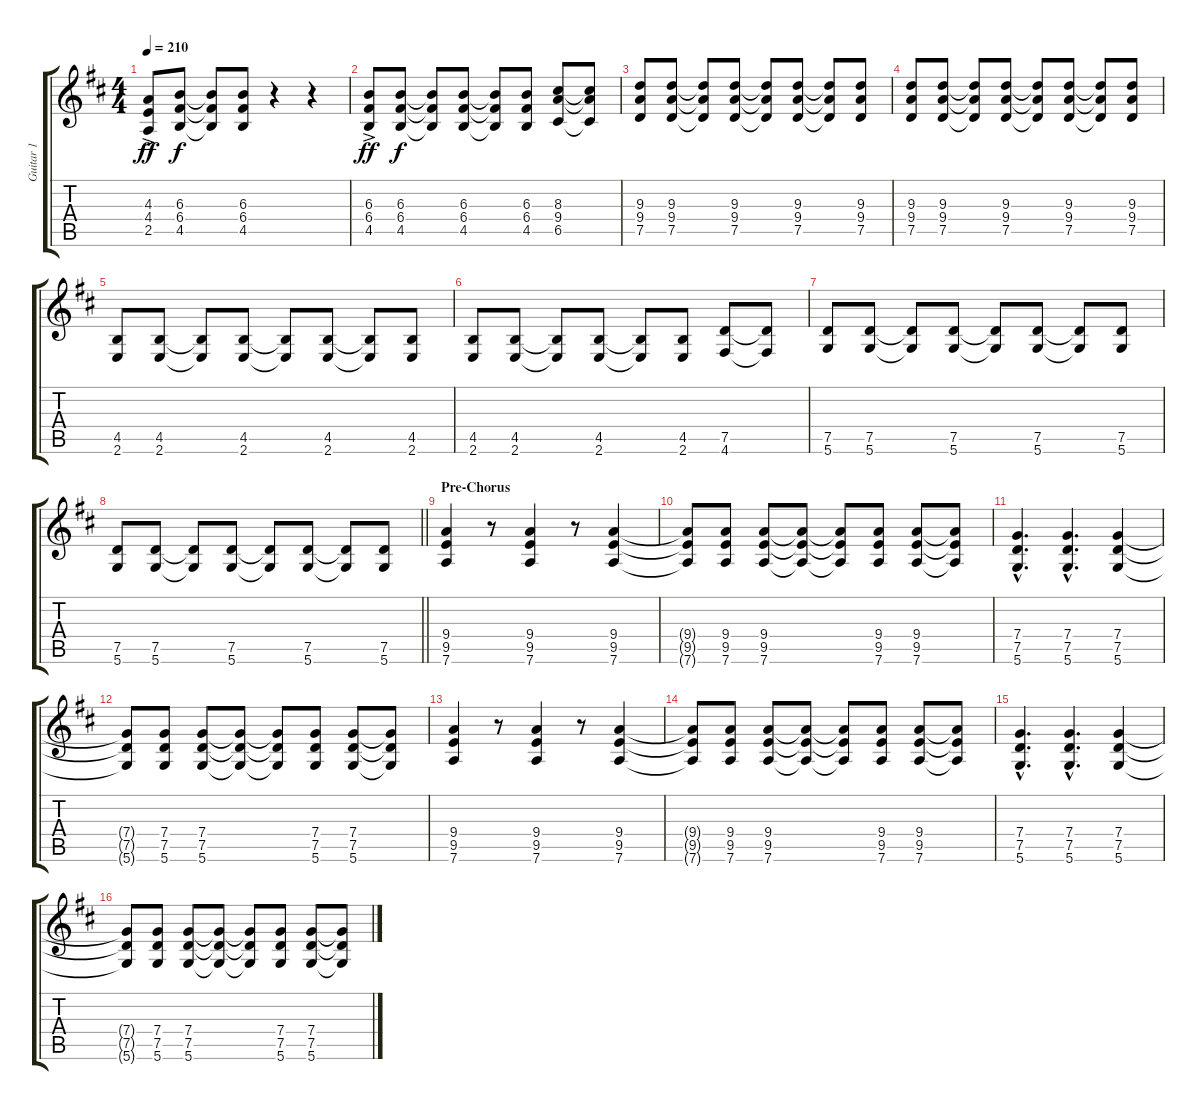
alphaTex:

\track ("Guitar 1" "Guitar 1") {instrument distortionguitar}
\staff {score tabs}
\tuning (D4 A3 F3 C3 G2 D2) {hide}
\ts (4 4)
\tempo 210
\clef g2
\ks d
(4.3 4.4 2.5{ac}).8{dy ff} (6.3 6.4 4.5).8{dy f} (6.3{t} 6.4{t} 4.5{t}).8 (6.3 6.4 4.5).8 r.4 r.4 |
(6.3 6.4 4.5{ac}).8{dy ff} (6.3 6.4 4.5).8{dy f} (6.3{t} 6.4{t} 4.5{t}).8 (6.3 6.4 4.5).8 (6.3{t} 6.4{t} 4.5{t}).8 (6.3 6.4 4.5).8 (8.3 9.4 6.5).8 (8.3{t} 9.4{t} 6.5{t}).8 |
(9.3 9.4 7.5).8 (9.3 9.4 7.5).8 (9.3{t} 9.4{t} 7.5{t}).8 (9.3 9.4 7.5).8 (9.3{t} 9.4{t} 7.5{t}).8 (9.3 9.4 7.5).8 (9.3{t} 9.4{t} 7.5{t}).8 (9.3 9.4 7.5).8 |
(9.3 9.4 7.5).8 (9.3 9.4 7.5).8 (9.3{t} 9.4{t} 7.5{t}).8 (9.3 9.4 7.5).8 (9.3{t} 9.4{t} 7.5{t}).8 (9.3 9.4 7.5).8 (9.3{t} 9.4{t} 7.5{t}).8 (9.3 9.4 7.5).8 |
(4.5 2.6).8 (4.5 2.6).8 (4.5{t} 2.6{t}).8 (4.5 2.6).8 (4.5{t} 2.6{t}).8 (4.5 2.6).8 (4.5{t} 2.6{t}).8 (4.5 2.6).8 |
(4.5 2.6).8 (4.5 2.6).8 (4.5{t} 2.6{t}).8 (4.5 2.6).8 (4.5{t} 2.6{t}).8 (4.5 2.6).8 (7.5 4.6).8 (7.5{t} 4.6{t}).8 |
(7.5 5.6).8 (7.5 5.6).8 (7.5{t} 5.6{t}).8 (7.5 5.6).8 (7.5{t} 5.6{t}).8 (7.5 5.6).8 (7.5{t} 5.6{t}).8 (7.5 5.6).8 |
\barLineRight lightlight
(7.5 5.6).8 (7.5 5.6).8 (7.5{t} 5.6{t}).8 (7.5 5.6).8 (7.5{t} 5.6{t}).8 (7.5 5.6).8 (7.5{t} 5.6{t}).8 (7.5 5.6).8 |
\section ("" "Pre-Chorus")
(9.4 9.5 7.6).4 r.8 (9.4 9.5 7.6).4 r.8 (9.4 9.5 7.6).4 |
(9.4{t} 9.5{t} 7.6{t}).8 (9.4 9.5 7.6).8 (9.4 9.5 7.6).8 (9.4{t} 9.5{t} 7.6{t}).8 (9.4{t} 9.5{t} 7.6{t}).8 (9.4 9.5 7.6).8 (9.4 9.5 7.6).8 (9.4{t} 9.5{t} 7.6{t}).8 |
(7.4{hac} 7.5{hac} 5.6{hac}).4{d} (7.4{hac} 7.5{hac} 5.6{hac}).4{d} (7.4 7.5 5.6).4 |
(7.4{t} 7.5{t} 5.6{t}).8 (7.4 7.5 5.6).8 (7.4 7.5 5.6).8 (7.4{t} 7.5{t} 5.6{t}).8 (7.4{t} 7.5{t} 5.6{t}).8 (7.4 7.5 5.6).8 (7.4 7.5 5.6).8 (7.4{t} 7.5{t} 5.6{t}).8 |
(9.4 9.5 7.6).4 r.8 (9.4 9.5 7.6).4 r.8 (9.4 9.5 7.6).4 |
(9.4{t} 9.5{t} 7.6{t}).8 (9.4 9.5 7.6).8 (9.4 9.5 7.6).8 (9.4{t} 9.5{t} 7.6{t}).8 (9.4{t} 9.5{t} 7.6{t}).8 (9.4 9.5 7.6).8 (9.4 9.5 7.6).8 (9.4{t} 9.5{t} 7.6{t}).8 |
(7.4{hac} 7.5{hac} 5.6{hac}).4{d} (7.4{hac} 7.5{hac} 5.6{hac}).4{d} (7.4 7.5 5.6).4 |
(7.4{t} 7.5{t} 5.6{t}).8 (7.4 7.5 5.6).8 (7.4 7.5 5.6).8 (7.4{t} 7.5{t} 5.6{t}).8 (7.4{t} 7.5{t} 5.6{t}).8 (7.4 7.5 5.6).8 (7.4 7.5 5.6).8 (7.4{t} 7.5{t} 5.6{t}).8
